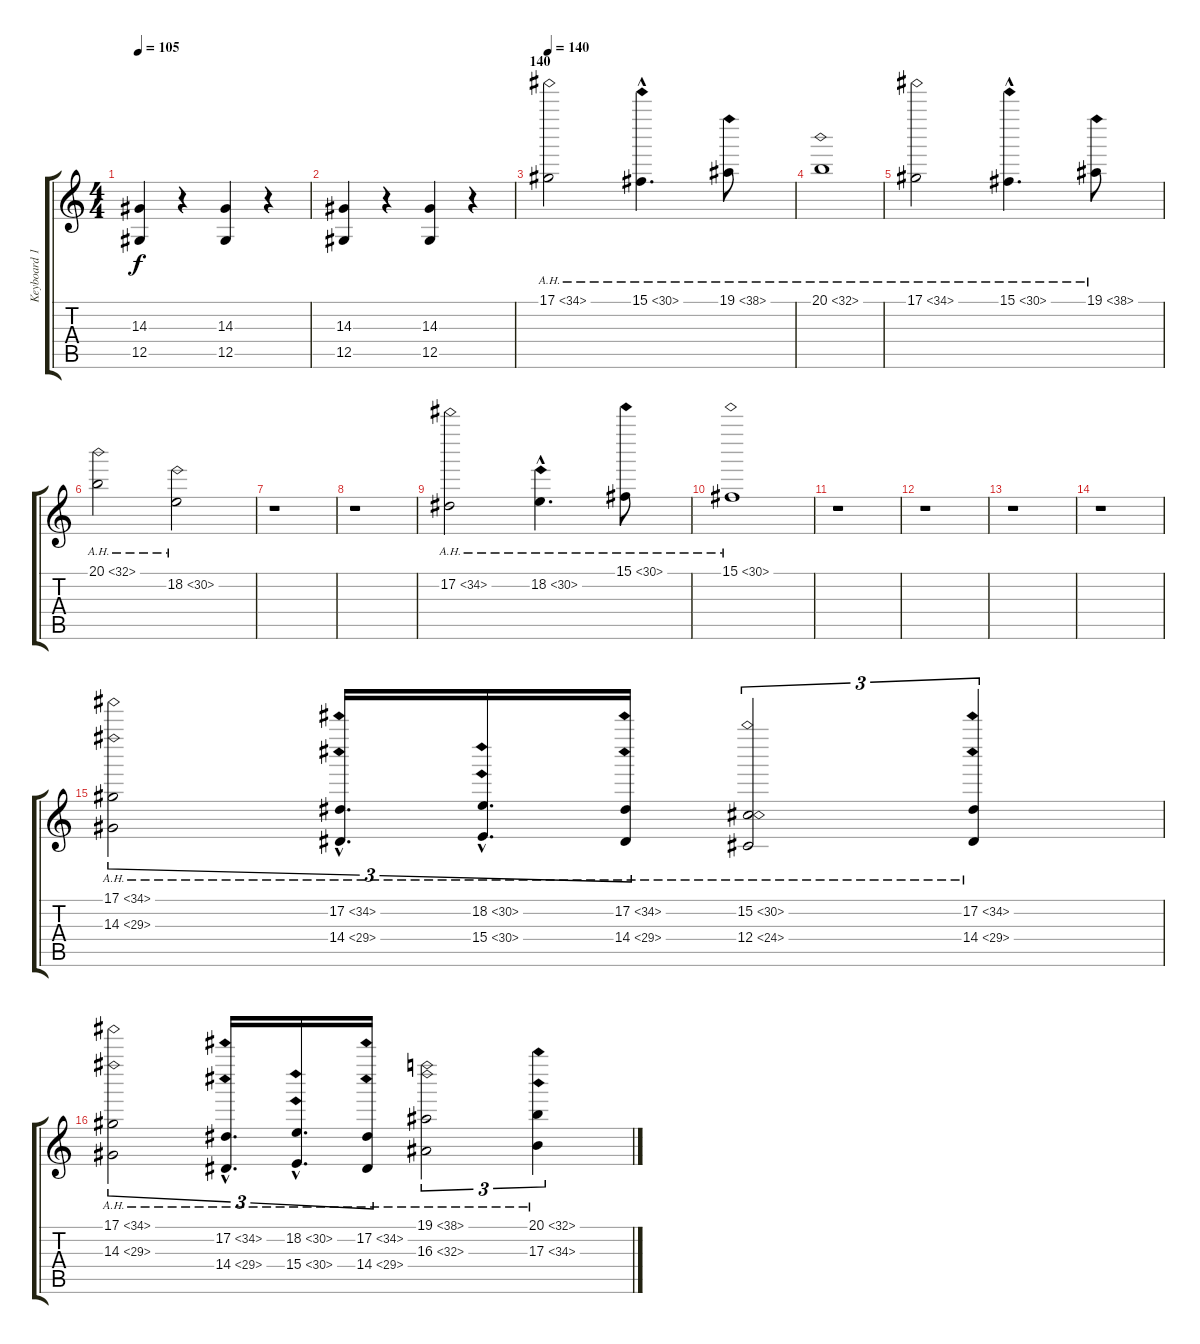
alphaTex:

\track ("Keyboard 1" "Keyboard 1") {instrument synthstrings2}
\staff {score tabs}
\tuning (Eb4 Bb3 Gb3 Db3 Ab2 Eb2) {hide}
\ts (4 4)
\tempo 105
\clef g2
\ks c
(14.3 12.5).4{dy f} r.4 (14.3 12.5).4 r.4 |
(14.3 12.5).4 r.4 (14.3 12.5).4 r.4 |
\section ("" "140")
\tempo 140
17.1{ah 17}.2{volume 3 instrument vibraphone} 15.1{ah 15 hac}.4{d} 19.1{ah 19}.8 |
20.1{ah 12}.1 |
17.1{ah 17}.2 15.1{ah 15 hac}.4{d} 19.1{ah 19}.8 |
20.1{ah 12}.2 18.2{ah 12}.2 |
r.1 |
r.1 |
17.2{ah 17}.2 18.2{ah 12 hac}.4{d} 15.1{ah 15}.8 |
15.1{ah 15}.1 |
r.1 |
r.1 |
r.1 |
r.1 |
(17.1{ah 17} 14.3{ah 15}).2{tu (3 2) volume 5 instrument synthstrings2} (17.2{ah 17 hac} 14.4{ah 15 hac}).16{d tu (3 2)} (18.2{ah 12 hac} 15.4{ah 15 hac}).16{d tu (3 2)} (17.2{ah 17} 14.4{ah 15}).16{tu (3 2)} (15.2{ah 15} 12.4{ah 12}).2{tu (3 2)} (17.2{ah 17} 14.4{ah 15}).4{tu (3 2)} |
(17.1{ah 17} 14.3{ah 15}).2{tu (3 2)} (17.2{ah 17 hac} 14.4{ah 15 hac}).16{d tu (3 2)} (18.2{ah 12 hac} 15.4{ah 15 hac}).16{d tu (3 2)} (17.2{ah 17} 14.4{ah 15}).16{tu (3 2)} (19.1{ah 19} 16.3{ah 16}).2{tu (3 2)} (20.1{ah 12} 17.3{ah 17}).4{tu (3 2)}
